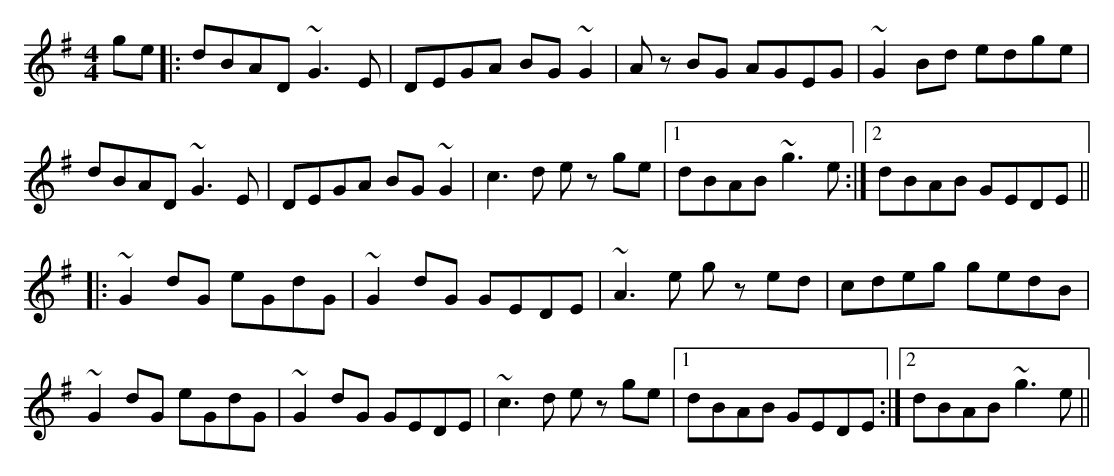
X:1
M:4/4
K:G
ge|:dBAD ~G3E|DEGA BG ~G2|Az BG AGEG|~G2Bd edge|
dBAD ~G3E|DEGA BG~G2|c3d ez ge|1 dBAB ~g3e:|2 dBAB GEDE||
|:~G2dG eGdG|~G2dG GEDE|~A3e gz ed|cdeg gedB|
~G2dG eGdG|~G2dG GEDE|~c3d ez ge|1 dBAB GEDE:|2 dBAB ~g3e||
